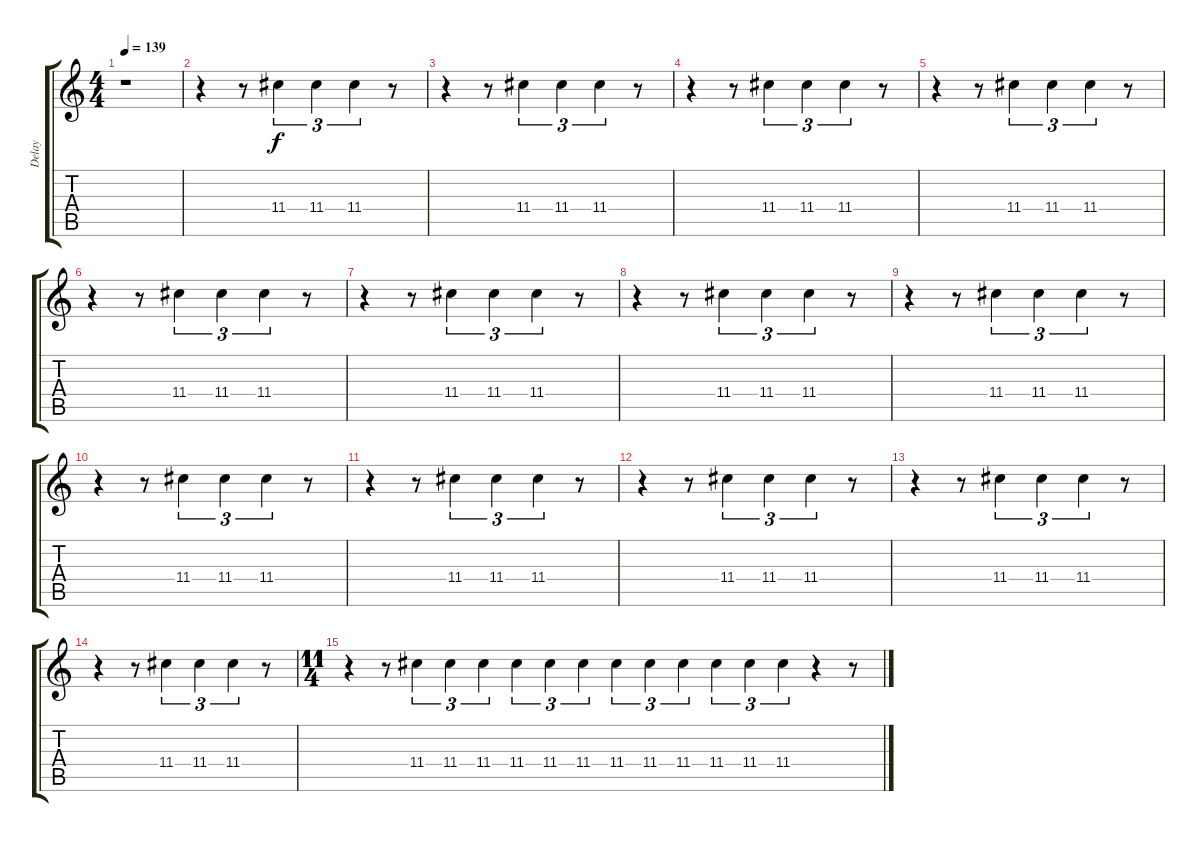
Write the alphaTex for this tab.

\track ("Delay" "Delay") {instrument distortionguitar}
\staff {score tabs}
\tuning (E4 B3 G3 D3 A2 E2) {hide}
\ts (4 4)
\tempo 139
\clef g2
\ks c
r.1{dy f volume 13} |
r.4 r.8 11.4.4{tu (3 2) volume 9} 11.4.4{tu (3 2)} 11.4.4{tu (3 2)} r.8{volume 13} |
r.4 r.8 11.4.4{tu (3 2) volume 9} 11.4.4{tu (3 2)} 11.4.4{tu (3 2)} r.8{volume 13} |
r.4 r.8 11.4.4{tu (3 2) volume 9} 11.4.4{tu (3 2)} 11.4.4{tu (3 2)} r.8{volume 13} |
r.4 r.8 11.4.4{tu (3 2) volume 9} 11.4.4{tu (3 2)} 11.4.4{tu (3 2)} r.8{volume 13} |
r.4 r.8 11.4.4{tu (3 2) volume 9} 11.4.4{tu (3 2)} 11.4.4{tu (3 2)} r.8{volume 13} |
r.4 r.8 11.4.4{tu (3 2) volume 9} 11.4.4{tu (3 2)} 11.4.4{tu (3 2)} r.8{volume 13} |
r.4 r.8 11.4.4{tu (3 2) volume 9} 11.4.4{tu (3 2)} 11.4.4{tu (3 2)} r.8{volume 13} |
r.4 r.8 11.4.4{tu (3 2) volume 9} 11.4.4{tu (3 2)} 11.4.4{tu (3 2)} r.8{volume 13} |
r.4 r.8 11.4.4{tu (3 2) volume 9} 11.4.4{tu (3 2)} 11.4.4{tu (3 2)} r.8{volume 13} |
r.4 r.8 11.4.4{tu (3 2) volume 9} 11.4.4{tu (3 2)} 11.4.4{tu (3 2)} r.8{volume 13} |
r.4 r.8 11.4.4{tu (3 2) volume 9} 11.4.4{tu (3 2)} 11.4.4{tu (3 2)} r.8{volume 13} |
r.4 r.8 11.4.4{tu (3 2) volume 9} 11.4.4{tu (3 2)} 11.4.4{tu (3 2)} r.8{volume 13} |
r.4 r.8 11.4.4{tu (3 2) volume 9} 11.4.4{tu (3 2)} 11.4.4{tu (3 2)} r.8{volume 13} |
\ts (11 4)
r.4 r.8 11.4.4{tu (3 2) volume 0} 11.4.4{tu (3 2)} 11.4.4{tu (3 2)} 11.4.4{tu (3 2)} 11.4.4{tu (3 2)} 11.4.4{tu (3 2)} 11.4.4{tu (3 2)} 11.4.4{tu (3 2)} 11.4.4{tu (3 2)} 11.4.4{tu (3 2)} 11.4.4{tu (3 2)} 11.4.4{tu (3 2)} r.4 r.8
